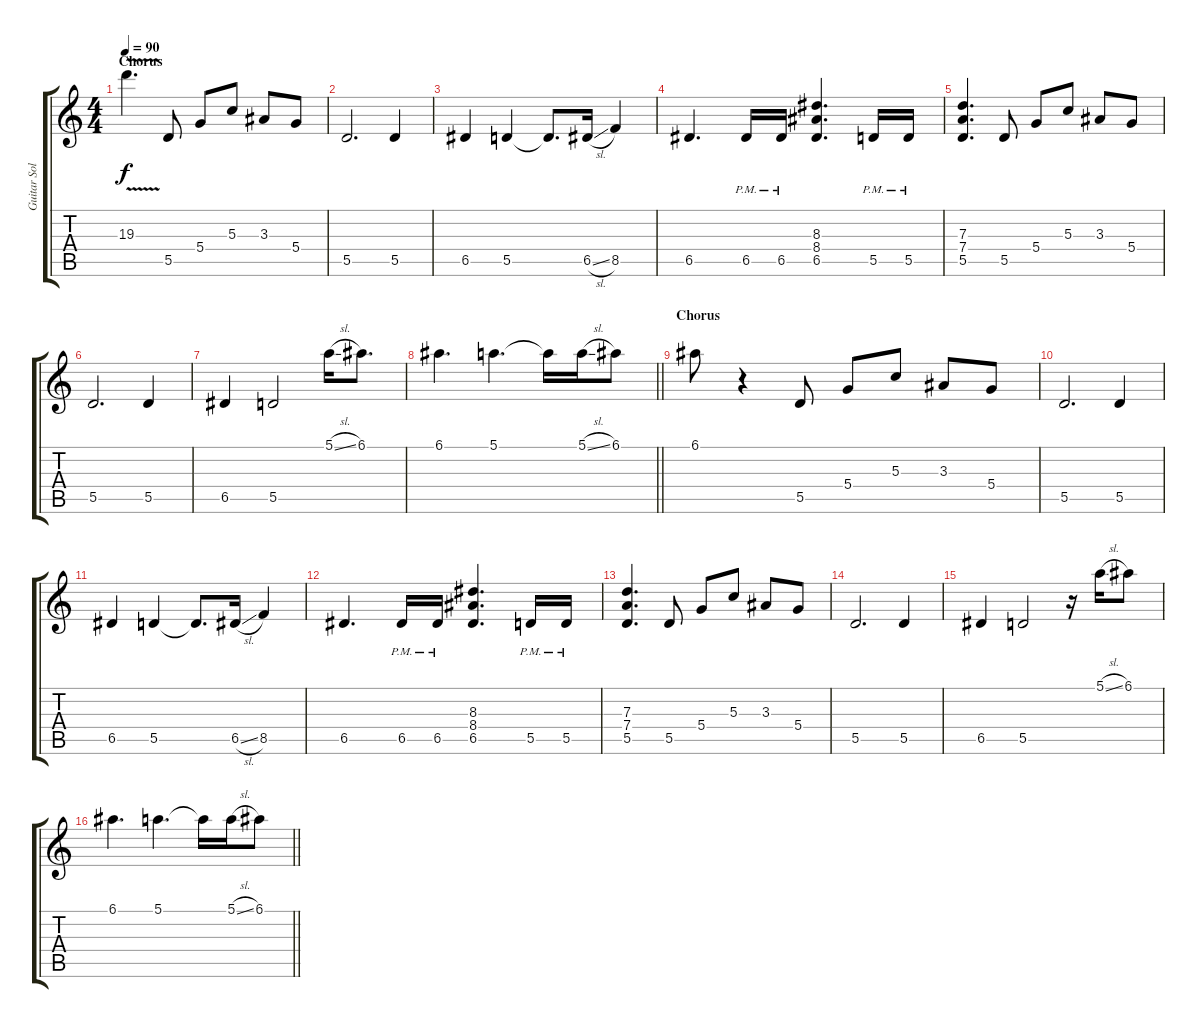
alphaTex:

\track ("Guitar Solo" "Guitar Sol") {instrument overdrivenguitar}
\staff {score tabs}
\tuning (E4 B3 G3 D3 A2 E2) {hide}
\ts (4 4)
\section ("" "Chorus")
\tempo 90
\clef g2
\ks c
19.3{v}.4{d dy f} 5.5.8 5.4.8 5.3.8 3.3.8 5.4.8 |
5.5.2{d} 5.5.4 |
6.5.4 5.5.4 5.5{t}.8{d} 6.5{sl}.16 8.5.4 |
6.5.4{d} 6.5{pm}.16 6.5{pm}.16 (8.3 8.4 6.5).4{d} 5.5{pm}.16 5.5{pm}.16 |
(7.3 7.4 5.5).4{d} 5.5.8 5.4.8 5.3.8 3.3.8 5.4.8 |
5.5.2{d} 5.5.4 |
6.5.4 5.5.2 5.1{sl}.16 6.1.8{d} |
\barLineRight lightlight
6.1.4{d} 5.1.4{d} 5.1{t}.16 5.1{sl}.16 6.1.8 |
\section ("" "Chorus")
6.1.8 r.4 5.5.8 5.4.8 5.3.8 3.3.8 5.4.8 |
5.5.2{d} 5.5.4 |
6.5.4 5.5.4 5.5{t}.8{d} 6.5{sl}.16 8.5.4 |
6.5.4{d} 6.5{pm}.16 6.5{pm}.16 (8.3 8.4 6.5).4{d} 5.5{pm}.16 5.5{pm}.16 |
(7.3 7.4 5.5).4{d} 5.5.8 5.4.8 5.3.8 3.3.8 5.4.8 |
5.5.2{d} 5.5.4 |
6.5.4 5.5.2 r.16 5.1{sl}.16 6.1.8 |
\barLineRight lightlight
6.1.4{d} 5.1.4{d} 5.1{t}.16 5.1{sl}.16 6.1.8
